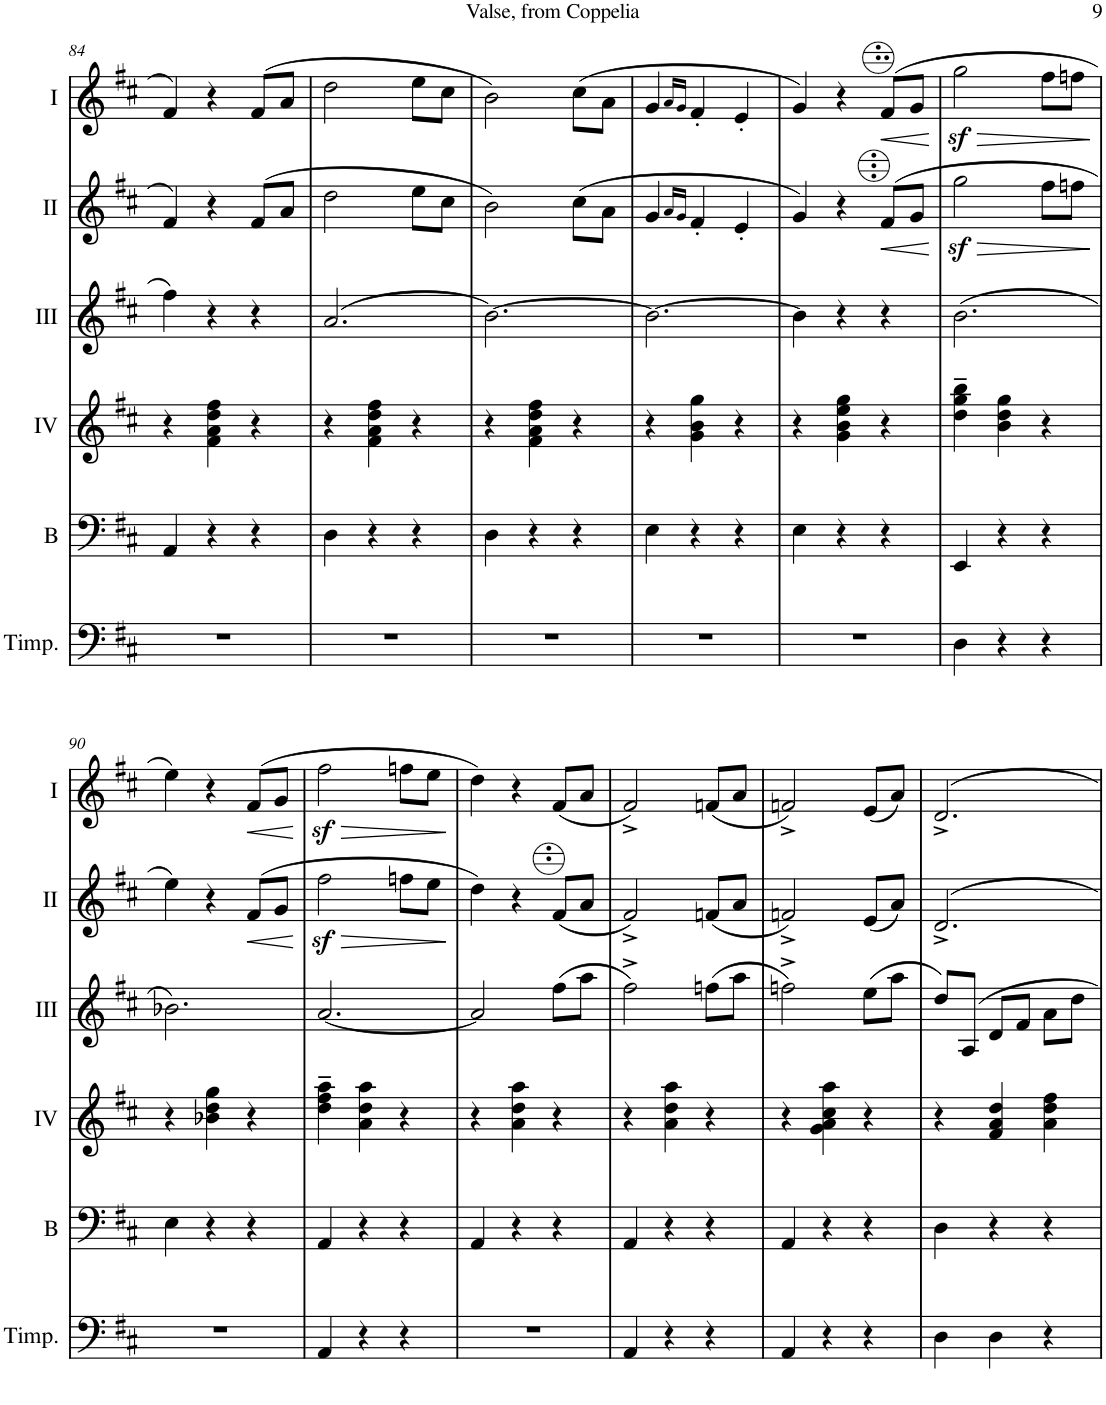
**kern	**kern	**kern	**kern	**kern	**dynam	**kern	**dynam
*part6	*part5	*part4	*part3	*part2	*part2	*part1	*part1
*staff6	*staff5	*staff4	*staff3	*staff2	*staff2	*staff1	*staff1
*I"Timpani	*I"Bass	*I"Acc. 4	*I"Acc. 3	*I"Acc. 2	*	*I"Acc. 1	*
*I'Timp.	*I'B	*	*	*	*	*	*
!!LO:PB:g=z
*clefF4	*clefF4	*clefG2	*clefG2	*clefG2	*	*clefG2	*
*	*Trd7c12	*Trd7c12	*Trd7c12	*	*	*	*
*k[f#c#]	*k[f#c#]	*k[f#c#]	*k[f#c#]	*k[f#c#]	*	*k[f#c#]	*
*M3/4	*M3/4	*M3/4	*M3/4	*M3/4	*	*M3/4	*
=84	=84	=84	=84	=84	=84	=84	=84
2.r	4AA/	4r	4ff#\	4f#/	.	4f#/	.
.	4r	4f#\ 4a\ 4dd\ 4ff#\	4r	4r	.	4r	.
.	4r	4r	4r	(8f#/L	.	(8f#/L	.
.	.	.	.	8a/J	.	8a/J	.
=85	=85	=85	=85	=85	=85	=85	=85
2.r	4D\	4r	(2.a/	2dd\	.	2dd\	.
.	4r	4f#\ 4a\ 4dd\ 4ff#\	.	.	.	.	.
.	4r	4r	.	8ee\L	.	8ee\L	.
.	.	.	.	8cc#\J	.	8cc#\J	.
=86	=86	=86	=86	=86	=86	=86	=86
2.r	4D\	4r	[2.b\)	2b\)	.	2b\)	.
.	4r	4f#\ 4a\ 4dd\ 4ff#\	.	.	.	.	.
.	4r	4r	.	(8cc#\L	.	(8cc#\L	.
.	.	.	.	8a\J	.	8a\J	.
=87	=87	=87	=87	=87	=87	=87	=87
2.r	4E\	4r	2.b\_	4g/	.	4g/	.
.	.	.	.	16qa/LL	.	16qa/LL	.
.	.	.	.	16qg/JJ	.	16qg/JJ	.
.	4r	4g\ 4b\ 4gg\	.	4f#'/	.	4f#'/	.
.	4r	4r	.	4e'/	.	4e'/	.
=88	=88	=88	=88	=88	=88	=88	=88
2.r	4E\	4r	4b\]	4g/)	.	4g/)	.
.	4r	4g\ 4b\ 4ee\ 4gg\	4r	4r	.	4r	.
!	!	!	!	!	!LO:HP:b	!	!LO:HP:b
.	4r	4r	4r	(8F#/L	<	(8f#/L	<
.	.	.	.	8G/J	.	8g/J	.
.	.	.	.	.	[	.	[
=89	=89	=89	=89	=89	=89	=89	=89
!	!	!	!	!	!LO:HP:b	!	!LO:HP:b
4D\	4EE/	4dd\~ 4gg\~ 4bb\~	(2.b\	2gz<\	>	2ggz<\	>
4r	4r	4b\ 4dd\ 4gg\	.	.	.	.	.
4r	4r	4r	.	8f#\L	.	8ff#\L	.
.	.	.	.	8fn\J	.	8ffn\J	.
.	.	.	.	.	]	.	]
!!LO:LB:g=z
=90	=90	=90	=90	=90	=90	=90	=90
2.r	4E\	4r	2.b-X\)	4e\)	.	4ee\)	.
.	4r	4b-X\ 4dd\ 4gg\	.	4r	.	4r	.
!	!	!	!	!	!LO:HP:b	!	!LO:HP:b
.	4r	4r	.	(8F#/L	<	(8f#/L	<
.	.	.	.	8G/J	.	8g/J	.
.	.	.	.	.	[	.	[
=91	=91	=91	=91	=91	=91	=91	=91
!	!	!	!	!	!LO:HP:b	!	!LO:HP:b
4AA/	4AA/	4dd\~ 4ff#\~ 4aa\~	[2.a/	2f#z<\	>	2ff#z<\	>
4r	4r	4a\ 4dd\ 4aa\	.	.	.	.	.
4r	4r	4r	.	8fn\L	.	8ffn\L	.
.	.	.	.	8e\J	.	8ee\J	.
.	.	.	.	.	]	.	]
=92	=92	=92	=92	=92	=92	=92	=92
2.r	4AA/	4r	2a/]	4d\)	.	4dd\)	.
.	4r	4a\ 4dd\ 4aa\	.	4r	.	4r	.
.	4r	4r	(8ff#\L	(8f#/L	.	(8f#/L	.
.	.	.	8aa\J	8a/J	.	8a/J	.
=93	=93	=93	=93	=93	=93	=93	=93
4AA/	4AA/	4r	2ff#^\)	2f#^/)	.	2f#^/)	.
4r	4r	4a\ 4dd\ 4aa\	.	.	.	.	.
4r	4r	4r	(8ffn\L	(8fn/L	.	(8fn/L	.
.	.	.	8aa\J	8a/J	.	8a/J	.
=94	=94	=94	=94	=94	=94	=94	=94
4AA/	4AA/	4r	2ffn^\)	2fn^/)	.	2fn^/)	.
4r	4r	4g\ 4a\ 4cc#\ 4aa\	.	.	.	.	.
4r	4r	4r	(8ee\L	(8e/L	.	(8e/L	.
.	.	.	8aa\J	8a/J)	.	8a/J)	.
=95	=95	=95	=95	=95	=95	=95	=95
4D\	4D\	4r	8dd/L)	2.d^/	.	2.d^/	.
.	.	.	8A/J	.	.	.	.
4D\	4r	4f#/ 4a/ 4dd/	8d/L	.	.	.	.
.	.	.	8f#/J	.	.	.	.
4r	4r	4a\ 4dd\ 4ff#\	8a\L	.	.	.	.
.	.	.	8dd\J	.	.	.	.
=	=	=	=	=	=	=	=
*-	*-	*-	*-	*-	*-	*-	*-
